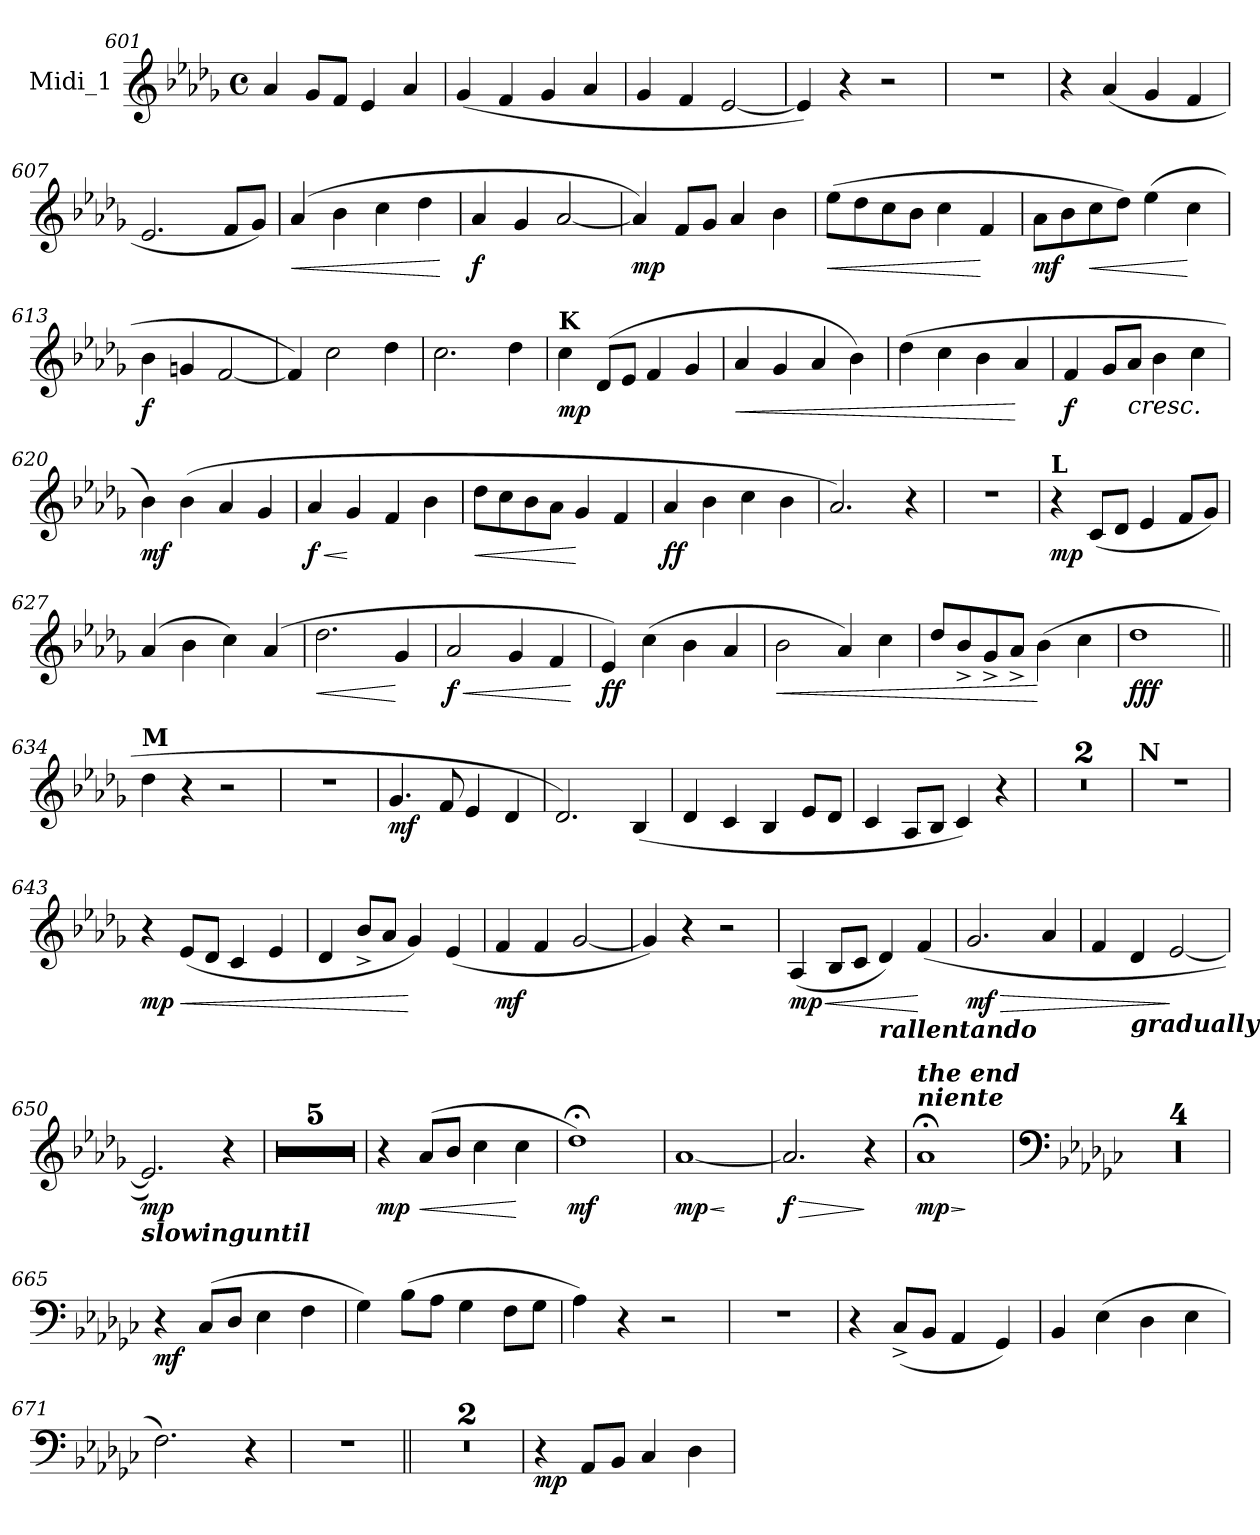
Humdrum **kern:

**kern	**dynam
*part1	*part1
*staff1	*staff1
*I"Midi_1	*
*clefG2	*
*k[b-e-a-d-g-]	*
*D-:	*
*M4/4	*
*met(c)	*
=601	=601
4a-/	.
8g-/L	.
8f/J	.
4e-/	.
4a-/	.
=602	=602
(<4g-/	.
4f/	.
4g-/	.
4a-/	.
=603	=603
4g-/	.
4f/	.
[2e-/	.
=604	=604
4e-/])	.
4r	.
2r	.
=605	=605
1r	.
!!LO:LB:g=z
=606	=606
4r	.
(<4a-/	.
4g-/	.
4f/	.
=607	=607
2.e-/	.
8f/L	.
8g-/J)	.
=608	=608
!	!LO:HP:b
(>4a-/	<
4b-\	.
4cc\	.
4dd-\	.
.	[
=609	=609
!	!LO:DY:b
4a-/	f
4g-/	.
[2a-/	.
=610	=610
!	!LO:DY:b
4a-/])	mp
8f/L	.
8g-/J	.
4a-/	.
4b-\	.
!!LO:LB:g=z
=611	=611
!	!LO:HP:b
(>8ee-\L	<
8dd-\	.
8cc\	.
8b-\J	.
4cc\	.
4f/	[
=612	=612
!	!LO:DY:b
8a-\L	mf
8b-\	.
!	!LO:HP:b
8cc\	<
8dd-\J)	.
(>4ee-\	.
4cc\	[
=613	=613
!	!LO:DY:b
4b-\	f
4gn/	.
[2f/	.
=614	=614
4f/])	.
2cc\	.
4dd-\	.
=615	=615
2.cc\	.
4dd-\	.
!!LO:LB:g=z
=616	=616
!LO:TX:a:B:t=K	!
!	!LO:DY:b
4cc\	mp
(<8d-/L	.
8e-/J	.
4f/	.
4g-/	.
=617	=617
!	!LO:HP:b
4a-/	<
4g-/	.
4a-/	.
4b-\)	.
=618	=618
(>4dd-\	.
4cc\	.
4b-\	.
4a-/	[
=619	=619
!	!LO:DY:b
4f/	f
8g-/L	.
!	!LO:HP:b
8a-/J	<
4b-\	.
4cc\	.
=620	=620
!	!LO:DY:b
4b-\)	mf
(>4b-\	.
4a-/	[
4g-/	.
!!LO:LB:g=z
=621	=621
!	!LO:HP:b
!	!LO:DY:n=1:b
4a-/	< f
4g-/	[
4f/	.
4b-\	.
=622	=622
!	!LO:HP:b
8dd-\L	<
8cc\	.
8b-\	.
8a-\J	.
4g-/	[
4f/	.
=623	=623
!	!LO:DY:b
4a-/	ff
4b-\	.
4cc\	.
4b-\	.
=624	=624
2.a-/)	.
4r	.
=625	=625
1r	.
=626	=626
!LO:TX:a:B:t=L	!
!	!LO:DY:b
4r	mp
(<8c/L	.
8d-/J	.
4e-/	.
8f/L	.
8g-/J)	.
!!LO:LB:g=z
=627	=627
(>4a-/	.
4b-\	.
4cc\)	.
(<4a-/	.
=628	=628
!	!LO:HP:b
2.dd-\	<
4g-/	[
=629	=629
!	!LO:HP:b
!	!LO:DY:n=1:b
2a-/	< f
4g-/	.
4f/	.
.	[
=630	=630
!	!LO:DY:b
4e-/)	ff
(>4cc\	.
4b-\	.
4a-/	.
=631	=631
!	!LO:HP:b
2b-\	<
4a-/)	.
4cc\	.
=632	=632
8dd-/L	.
8b-^/	.
8g-^/	.
8a-^/J	.
(<4b-\	[
4cc\	.
!!LO:LB:g=z
=633	=633
!	!LO:DY:b
1dd-	fff
=634||	=634||
!LO:TX:a:B:t=M	!
4dd-\	.
4r	.
2r	.
=635	=635
1r	.
=636	=636
!	!LO:DY:b
4.g-/	mf
8f/	.
4e-/	.
4d-/	.
=637	=637
2.d-/)	.
(<4B-/	.
=638	=638
4d-/	.
4c/	.
4B-/	.
8e-/L	.
8d-/J	.
=639	=639
4c/	.
8A-/L	.
8B-/J	.
4c/)	.
4r	.
!!LO:LB:g=z
=640	=640
1r	.
=641	=641
1r	.
=642	=642
!LO:TX:a:B:t=N	!
1r	.
=643	=643
!	!LO:DY:b
4r	mp
!	!LO:HP:b
(<8e-/L	<
8d-/J	.
4c/	.
4e-/	.
=644	=644
4d-/	.
8b-^/L	.
8a-/J	.
4g-/)	[
(<4e-/	.
=645	=645
!	!LO:DY:b
4f/	mf
4f/	.
[2g-/	.
=646	=646
4g-/])	.
4r	.
2r	.
!!LO:LB:g=z
=647	=647
!	!LO:HP:b
!	!LO:DY:n=1:b
(<4A-/	< mp
8B-/L	.
8c/J	.
!LO:TX:b:Bi:t=rallentando	!
4d-/)	.
(<4f/	[
=648	=648
!	!LO:HP:b
!	!LO:DY:n=1:b
2.g-/	> mf
4a-/	.
=649	=649
4f/	.
!LO:TX:b:Bi:t=gradually	!
4d-/	.
[2e-/	]
=650	=650
!LO:TX:b:Bi:t=slowinguntil	!
!	!LO:DY:b
2.e-/])	mp
4r	.
=651	=651
1r	.
=652	=652
1r	.
=653	=653
1r	.
=654	=654
1r	.
=655	=655
1r	.
!!LO:LB:g=z
=656	=656
!	!LO:DY:b
4r	mp
!	!LO:HP:b
(<8a-/L	<
8b-/J	.
4cc\	.
4cc\	[
=657	=657
!	!LO:DY:b
1dd-;<)	mf
=658	=658
!	!LO:HP:b
!	!LO:DY:n=1:b
[1a-	< mp
.	[
=659	=659
!	!LO:HP:b
!	!LO:DY:n=1:b
2.a-/]	> f
4r	]
=660	=660
!LO:TX:a:Bi:t=niente	!
!LO:TX:a:Bi:t=the end	!
!	!LO:HP:b
!	!LO:DY:n=1:b
1a-;	> mp
.	]
!!LO:LB:g=z
=661	=661
*clefF4	*
*k[b-e-a-d-g-c-]	*
*G-:	*
1r	.
=662	=662
1r	.
=663	=663
1r	.
=664	=664
1r	.
=665	=665
!	!LO:DY:b
4r	mf
(<8C-/L	.
8D-/J	.
4E-\	.
4F\	.
=666	=666
4G-\)	.
(>8B-\L	.
8A-\J	.
4G-\	.
8F\L	.
8G-\J	.
=667	=667
4A-\)	.
4r	.
2r	.
=668	=668
1r	.
=669	=669
4r	.
(<8C-^/L	.
8BB-/J	.
4AA-/	.
4GG-/)	.
!!LO:LB:g=z
=670	=670
4BB-/	.
(>4E-\	.
4D-\	.
4E-\	.
=671	=671
2.F\)	.
4r	.
=672	=672
1r	.
=673||	=673||
1r	.
=674	=674
1r	.
=675	=675
!	!LO:DY:b
4r	mp
8AA-/L	.
8BB-/J	.
4C-/	.
4D-\	.
=	=
*-	*-
